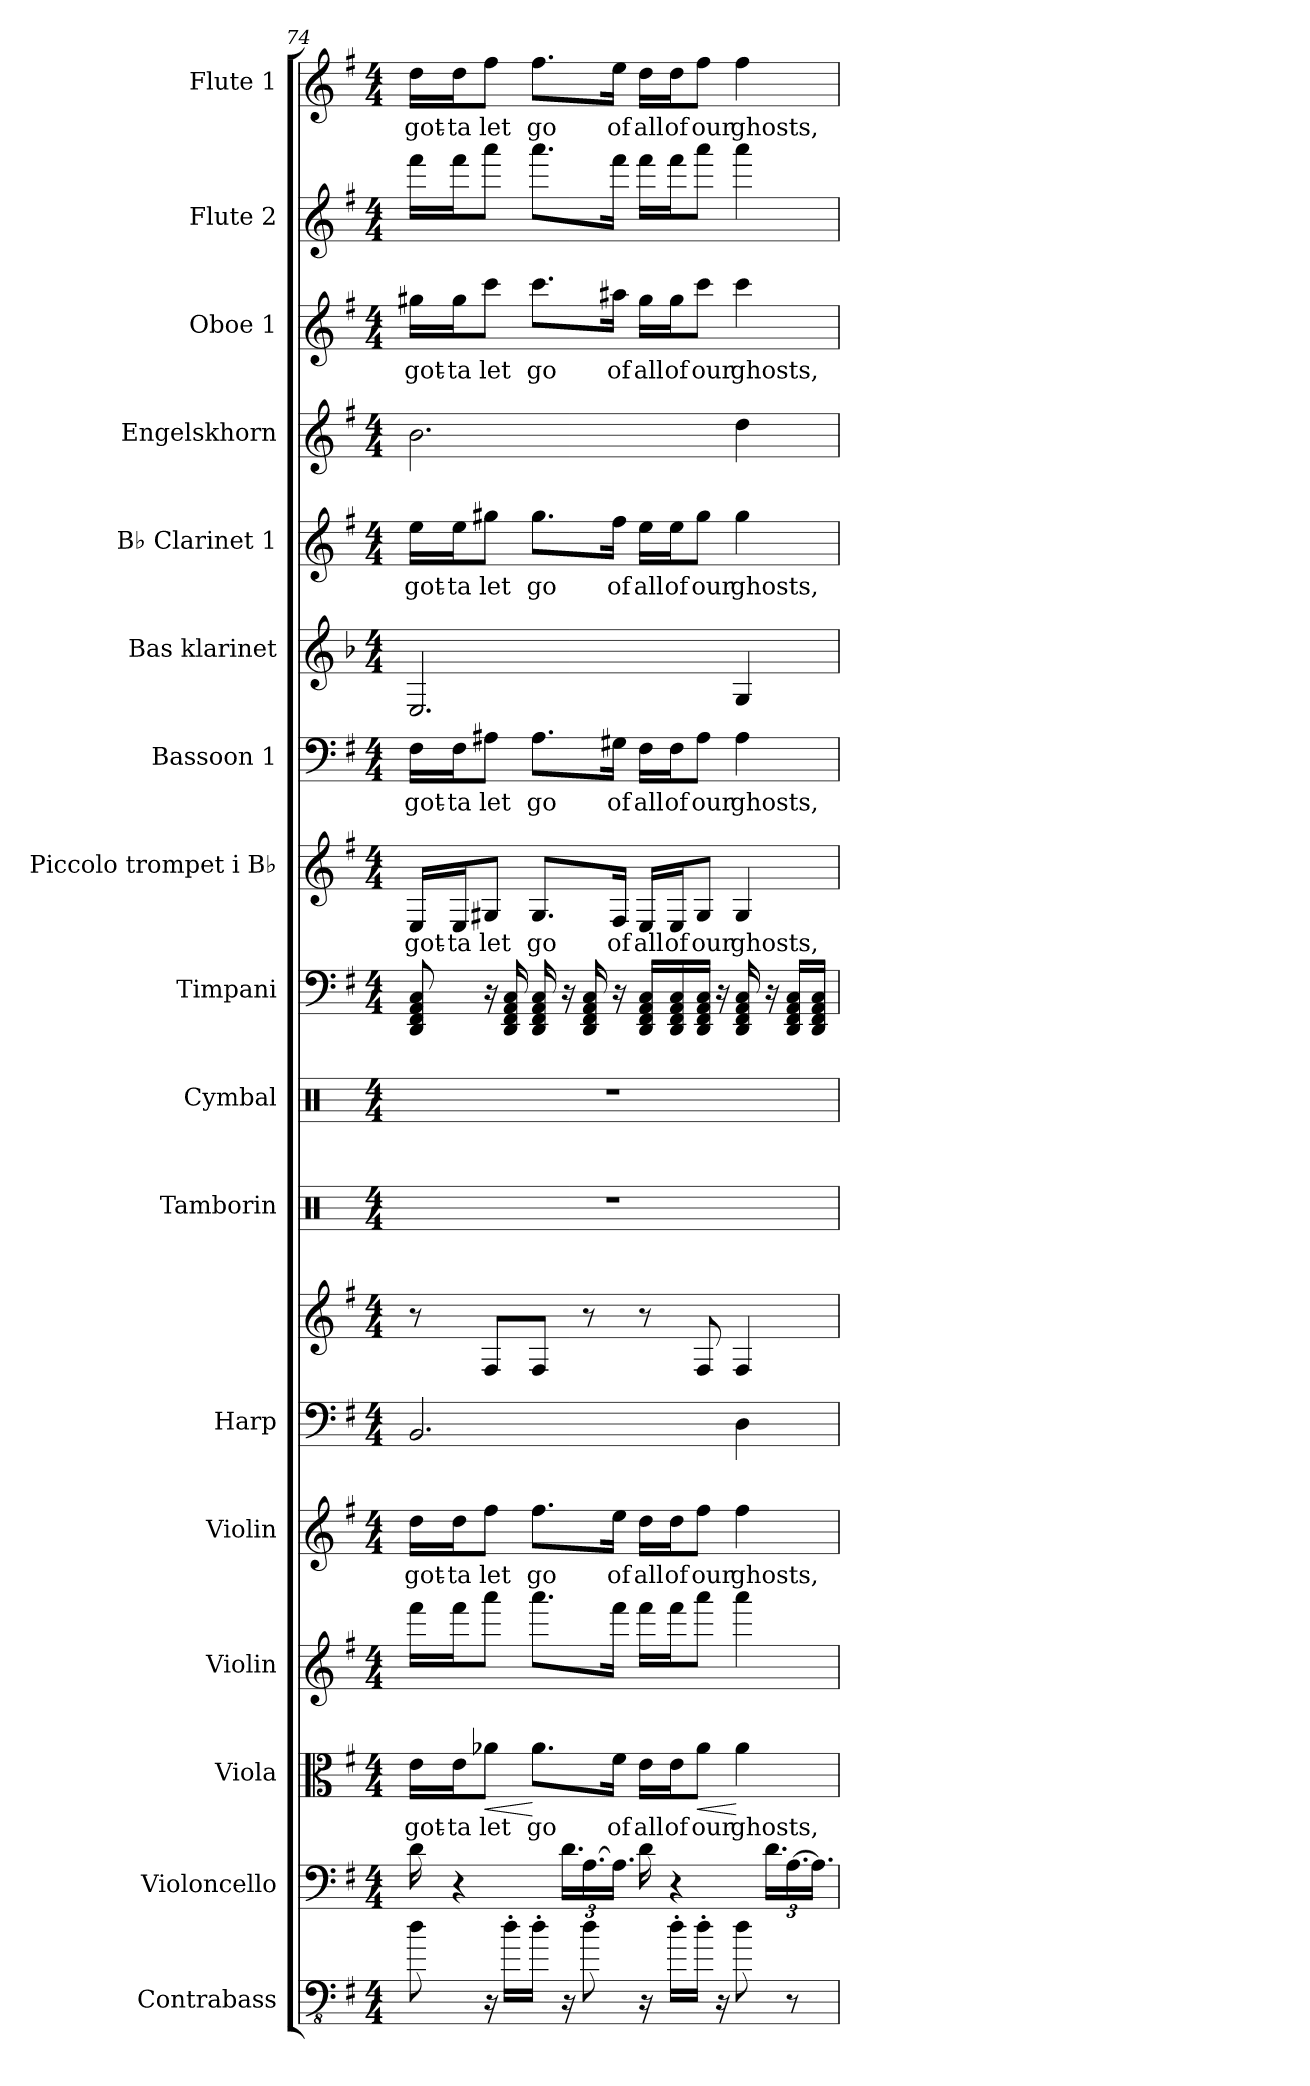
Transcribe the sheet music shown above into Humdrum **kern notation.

**kern	**kern	**kern	**text	**dynam	**kern	**kern	**text	**kern	**kern	**kern	**kern	**kern	**kern	**text	**kern	**text	**kern	**kern	**text	**kern	**kern	**text	**kern	**kern	**text
*part17	*part16	*part15	*part15	*part15	*part14	*part13	*part13	*part12	*part12	*part11	*part10	*part9	*part8	*part8	*part7	*part7	*part6	*part5	*part5	*part4	*part3	*part3	*part2	*part1	*part1
*staff18	*staff17	*staff16	*staff16	*staff16	*staff15	*staff14	*staff14	*staff13	*staff12	*staff11	*staff10	*staff9	*staff8	*staff8	*staff7	*staff7	*staff6	*staff5	*staff5	*staff4	*staff3	*staff3	*staff2	*staff1	*staff1
*I"Contrabass	*I"Violoncello	*I"Viola	*	*	*I"Violin	*I"Violin	*	*I"Harp	*	*I"Tamborin	*I"Cymbal	*I"Timpani	*I"Piccolo trompet i B♭	*	*I"Bassoon 1	*	*I"Bas klarinet	*I"B♭ Clarinet 1	*	*I"Engelskhorn	*I"Oboe 1	*	*I"Flute 2	*I"Flute 1	*
*I'Cb.	*I'Vc.	*I'Vla.	*	*	*I'Vln.	*I'Vln.	*	*I'Hrp.	*	*I'Tamb.	*I'Cym.	*I'Timp.	*I'P. tpt. i B♭	*	*I'Bsn. 1	*	*	*I'B♭ Cl. 1	*	*I'E.horn	*I'Ob. 1	*	*I'Fl. 2	*I'Fl. 1	*
*clefFv4	*clefF4	*clefC3	*	*	*clefG2	*clefG2	*	*clefF4	*clefG2	*clefX	*clefX	*clefF4	*clefG2	*	*clefF4	*	*clefG2	*clefG2	*	*clefG2	*clefG2	*	*clefG2	*clefG2	*
*ITrd7c12	*	*	*	*	*	*	*	*	*	*	*	*	*ITrd-6c-10	*	*	*	*ITrd8c14	*ITrd1c2	*	*ITrd4c7	*	*	*	*	*
*k[f#]	*k[f#]	*k[f#]	*	*	*k[f#]	*k[f#]	*	*k[f#]	*k[f#]	*k[]	*k[]	*k[f#]	*k[b-]	*	*k[f#]	*	*k[b-]	*k[b-]	*	*k[]	*k[f#]	*	*k[f#]	*k[f#]	*
*M4/4	*M4/4	*M4/4	*	*	*M4/4	*M4/4	*	*M4/4	*M4/4	*M4/4	*M4/4	*M4/4	*M4/4	*	*M4/4	*	*M4/4	*M4/4	*	*M4/4	*M4/4	*	*M4/4	*M4/4	*
=74	=74	=74	=74	=74	=74	=74	=74	=74	=74	=74	=74	=74	=74	=74	=74	=74	=74	=74	=74	=74	=74	=74	=74	=74	=74
8D\	16d\	16e\LL	got-	.	16fff#\LL	16dd\LL	got-	2.BB/	8r	1r	1r	8DD/ 8FF#/ 8AA/ 8C/	16d/LL	got-	16F#\LL	got-	2.EE/	16dd\LL	got-	2.e\	16gg#X\LL	got-	16fff#\LL	16dd\LL	got-
.	4r	16e\J	-ta	.	16fff#\J	16dd\J	-ta	.	.	.	.	.	16d/J	-ta	16F#\J	-ta	.	16dd\J	-ta	.	16gg#\J	-ta	16fff#\J	16dd\J	-ta
!	!	!	!	!LO:HP:b	!	!	!	!	!	!	!	!	!	!	!	!	!	!	!	!	!	!	!	!	!
16r	.	8a-X\J	let	<	8aaa\J	8ff#\J	let	.	8F#/L	.	.	16r	8f#X/J	let	8A#X\J	let	.	8ff#X\J	let	.	8ccc\J	let	8aaa\J	8ff#\J	let
16D'\LL	.	.	.	.	.	.	.	.	.	.	.	16DD/ 16FF#/ 16AA/ 16C/	.	.	.	.	.	.	.	.	.	.	.	.	.
16D'\JJ	.	8.a-\L	go	[	8.aaa\L	8.ff#\L	go	.	8F#/J	.	.	16DD/ 16FF#/ 16AA/ 16C/	8.f#/L	go	8.A#\L	go	.	8.ff#\L	go	.	8.ccc\L	go	8.aaa\L	8.ff#\L	go
*	*Xbrackettup	*	*	*	*	*	*	*	*	*	*	*	*	*	*	*	*	*	*	*	*	*	*	*	*
16r	24.d\LL	.	.	.	.	.	.	.	.	.	.	16r	.	.	.	.	.	.	.	.	.	.	.	.	.
8D\	[24.A\	.	.	.	.	.	.	.	8r	.	.	16DD/ 16FF#/ 16AA/ 16C/	.	.	.	.	.	.	.	.	.	.	.	.	.
.	24.A\JJ]	16f#\Jk	of	.	16fff#\Jk	16ee\Jk	of	.	.	.	.	16r	16e/Jk	of	16G#X\Jk	of	.	16ee\Jk	of	.	16aa#X\Jk	of	16fff#\Jk	16ee\Jk	of
16r	16d\	16e\LL	all	.	16fff#\LL	16dd\LL	all	.	8r	.	.	16DD/ 16FF#/ 16AA/ 16C/LL	16d/LL	all	16F#\LL	all	.	16dd\LL	all	.	16gg#\LL	all	16fff#\LL	16dd\LL	all
16D'\LL	4r	16e\J	of	.	16fff#\J	16dd\J	of	.	.	.	.	16DD/ 16FF#/ 16AA/ 16C/	16d/J	of	16F#\J	of	.	16dd\J	of	.	16gg#\J	of	16fff#\J	16dd\J	of
!	!	!	!	!LO:HP:b	!	!	!	!	!	!	!	!	!	!	!	!	!	!	!	!	!	!	!	!	!
16D'\JJ	.	8a-\J	our	<	8aaa\J	8ff#\J	our	.	8F#/	.	.	16DD/ 16FF#/ 16AA/ 16C/JJ	8f#/J	our	8A#\J	our	.	8ff#\J	our	.	8ccc\J	our	8aaa\J	8ff#\J	our
16r	.	.	.	.	.	.	.	.	.	.	.	16r	.	.	.	.	.	.	.	.	.	.	.	.	.
8D\	.	4a-\	ghosts,	[	4aaa\	4ff#\	ghosts,	4D\	4F#/	.	.	16DD/ 16FF#/ 16AA/ 16C/	4f#/	ghosts,	4A#\	ghosts,	4GG/	4ff#\	ghosts,	4g\	4ccc\	ghosts,	4aaa\	4ff#\	ghosts,
.	24.d\LL	.	.	.	.	.	.	.	.	.	.	16r	.	.	.	.	.	.	.	.	.	.	.	.	.
8r	[24.A\	.	.	.	.	.	.	.	.	.	.	16DD/ 16FF#/ 16AA/ 16C/LL	.	.	.	.	.	.	.	.	.	.	.	.	.
.	24.A\JJ]	.	.	.	.	.	.	.	.	.	.	16DD/ 16FF#/ 16AA/ 16C/JJ	.	.	.	.	.	.	.	.	.	.	.	.	.
=	=	=	=	=	=	=	=	=	=	=	=	=	=	=	=	=	=	=	=	=	=	=	=	=	=
*-	*-	*-	*-	*-	*-	*-	*-	*-	*-	*-	*-	*-	*-	*-	*-	*-	*-	*-	*-	*-	*-	*-	*-	*-	*-
